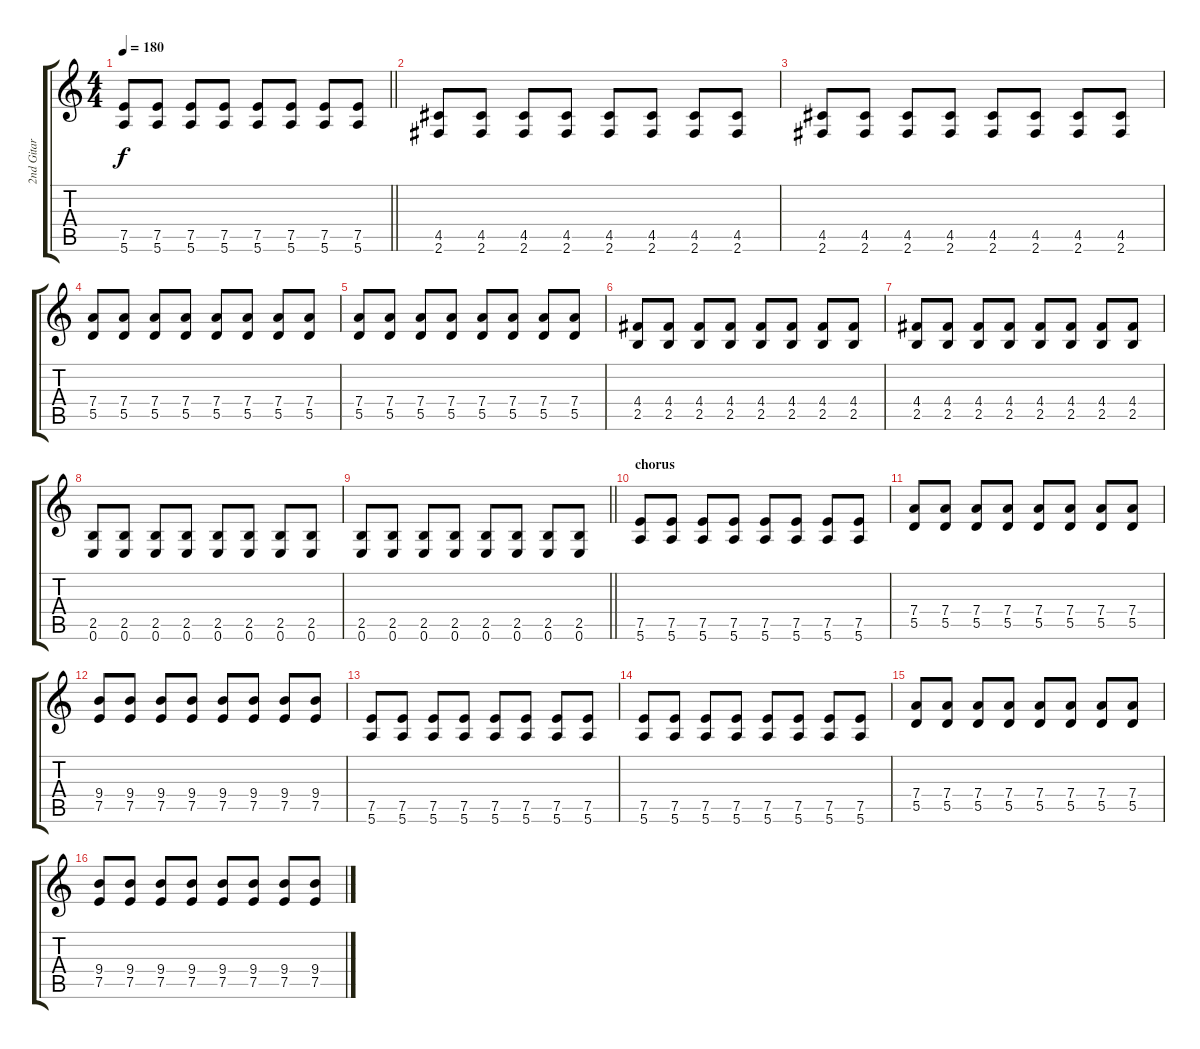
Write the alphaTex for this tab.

\track ("2nd Gitar" "2nd Gitar") {instrument distortionguitar}
\staff {score tabs}
\tuning (E4 B3 G3 D3 A2 E2) {hide}
\ts (4 4)
\tempo 180
\clef g2
\barLineRight lightlight
\ks c
(7.5 5.6).8{dy f} (7.5 5.6).8 (7.5 5.6).8 (7.5 5.6).8 (7.5 5.6).8 (7.5 5.6).8 (7.5 5.6).8 (7.5 5.6).8 |
(4.5 2.6).8 (4.5 2.6).8 (4.5 2.6).8 (4.5 2.6).8 (4.5 2.6).8 (4.5 2.6).8 (4.5 2.6).8 (4.5 2.6).8 |
(4.5 2.6).8 (4.5 2.6).8 (4.5 2.6).8 (4.5 2.6).8 (4.5 2.6).8 (4.5 2.6).8 (4.5 2.6).8 (4.5 2.6).8 |
(7.4 5.5).8 (7.4 5.5).8 (7.4 5.5).8 (7.4 5.5).8 (7.4 5.5).8 (7.4 5.5).8 (7.4 5.5).8 (7.4 5.5).8 |
(7.4 5.5).8 (7.4 5.5).8 (7.4 5.5).8 (7.4 5.5).8 (7.4 5.5).8 (7.4 5.5).8 (7.4 5.5).8 (7.4 5.5).8 |
(4.4 2.5).8 (4.4 2.5).8 (4.4 2.5).8 (4.4 2.5).8 (4.4 2.5).8 (4.4 2.5).8 (4.4 2.5).8 (4.4 2.5).8 |
(4.4 2.5).8 (4.4 2.5).8 (4.4 2.5).8 (4.4 2.5).8 (4.4 2.5).8 (4.4 2.5).8 (4.4 2.5).8 (4.4 2.5).8 |
(2.5 0.6).8 (2.5 0.6).8 (2.5 0.6).8 (2.5 0.6).8 (2.5 0.6).8 (2.5 0.6).8 (2.5 0.6).8 (2.5 0.6).8 |
\barLineRight lightlight
(2.5 0.6).8 (2.5 0.6).8 (2.5 0.6).8 (2.5 0.6).8 (2.5 0.6).8 (2.5 0.6).8 (2.5 0.6).8 (2.5 0.6).8 |
\section ("" "chorus")
(7.5 5.6).8 (7.5 5.6).8 (7.5 5.6).8 (7.5 5.6).8 (7.5 5.6).8 (7.5 5.6).8 (7.5 5.6).8 (7.5 5.6).8 |
(7.4 5.5).8 (7.4 5.5).8 (7.4 5.5).8 (7.4 5.5).8 (7.4 5.5).8 (7.4 5.5).8 (7.4 5.5).8 (7.4 5.5).8 |
(9.4 7.5).8 (9.4 7.5).8 (9.4 7.5).8 (9.4 7.5).8 (9.4 7.5).8 (9.4 7.5).8 (9.4 7.5).8 (9.4 7.5).8 |
(7.5 5.6).8 (7.5 5.6).8 (7.5 5.6).8 (7.5 5.6).8 (7.5 5.6).8 (7.5 5.6).8 (7.5 5.6).8 (7.5 5.6).8 |
(7.5 5.6).8 (7.5 5.6).8 (7.5 5.6).8 (7.5 5.6).8 (7.5 5.6).8 (7.5 5.6).8 (7.5 5.6).8 (7.5 5.6).8 |
(7.4 5.5).8 (7.4 5.5).8 (7.4 5.5).8 (7.4 5.5).8 (7.4 5.5).8 (7.4 5.5).8 (7.4 5.5).8 (7.4 5.5).8 |
(9.4 7.5).8 (9.4 7.5).8 (9.4 7.5).8 (9.4 7.5).8 (9.4 7.5).8 (9.4 7.5).8 (9.4 7.5).8 (9.4 7.5).8
